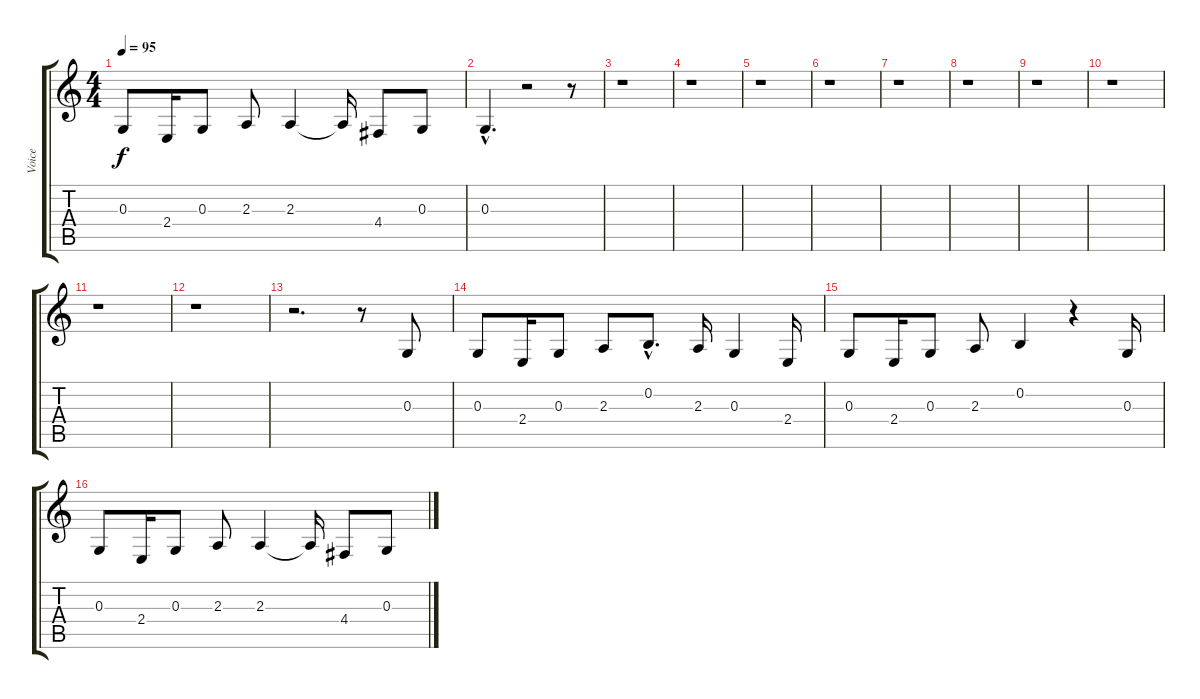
\track ("Voice" "Voice") {instrument altosax}
\staff {score tabs}
\tuning (E4 B3 G3 D3 A2 E2) {hide}
\ts (4 4)
\tempo 95
\clef g2
\ks c
0.3.8{dy f} 2.4.16 0.3.8 2.3.8 2.3.4 2.3{t}.16 4.4.8 0.3.8 |
0.3{hac}.4{d} r.2 r.8 |
r.1 |
r.1 |
r.1 |
r.1 |
r.1 |
r.1 |
r.1 |
r.1 |
r.1 |
r.1 |
r.2{d} r.8 0.3.8 |
0.3.8 2.4.16 0.3.8 2.3.8 0.2{hac}.8{d} 2.3.16 0.3.4 2.4.16 |
0.3.8 2.4.16 0.3.8 2.3.8 0.2.4 r.4 0.3.16 |
0.3.8 2.4.16 0.3.8 2.3.8 2.3.4 2.3{t}.16 4.4.8 0.3.8
